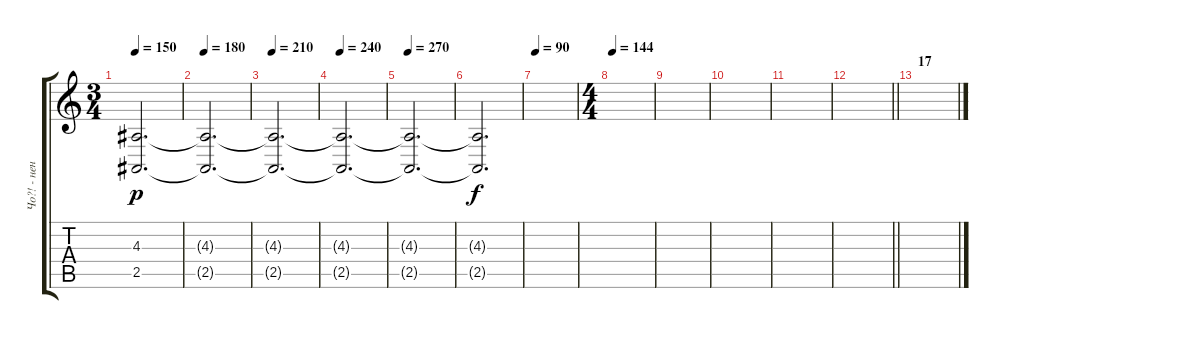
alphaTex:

\track ("Чо?! - ненужный трек" "Чо?! - нен") {instrument stringensemble1}
\staff {score tabs}
\tuning (Eb4 Bb3 Gb3 Db3 Ab2 Eb2) {hide}
\ts (3 4)
\tempo 150
\clef g2
\ks c
(4.3{t} 2.5{t}).2{d dy p} |
\tempo 180
(4.3{t} 2.5{t}).2{d} |
\tempo 210
(4.3{t} 2.5{t}).2{d} |
\tempo 240
(4.3{t} 2.5{t}).2{d} |
\tempo 270
(4.3{t} 2.5{t}).2{d} |
(4.3{t} 2.5{t}).2{d dy f} |
\tempo 90
|
\ts (4 4)
\tempo 144
|
|
|
|
\barLineRight lightlight
|
\section ("" "17")
